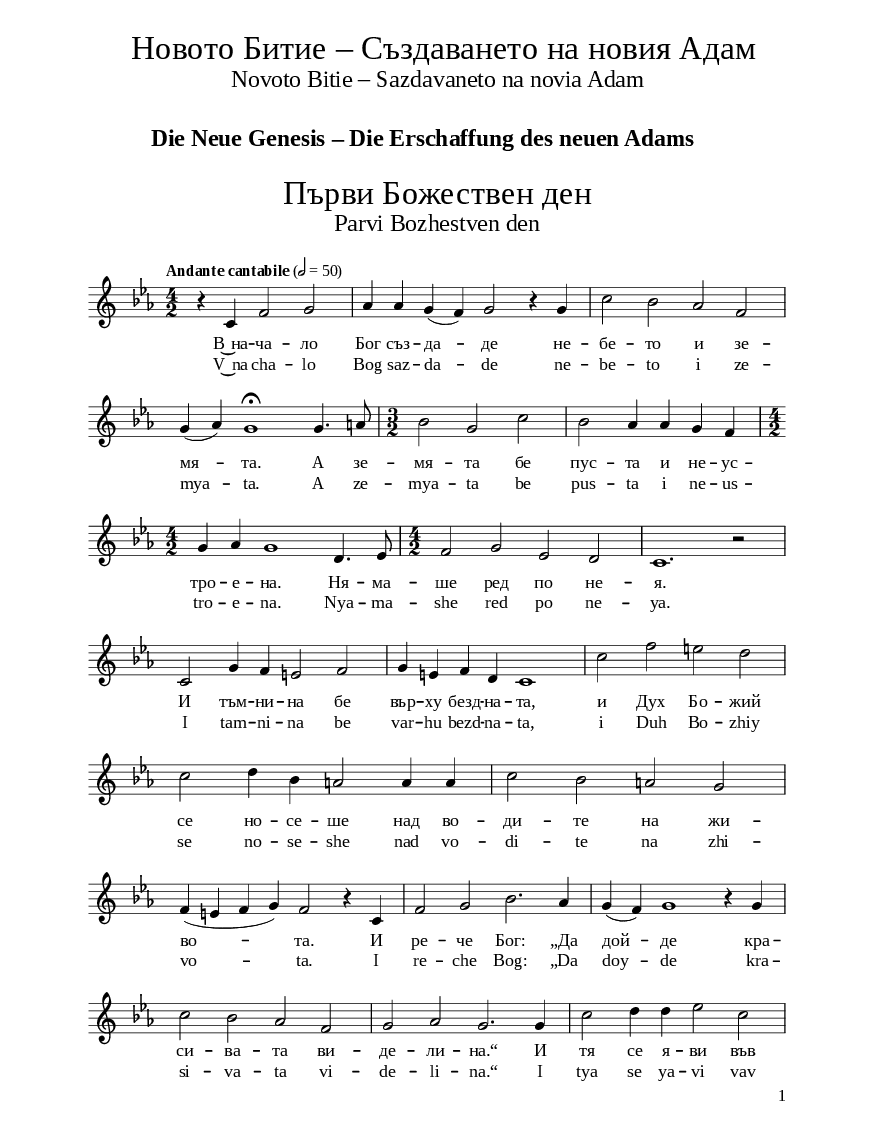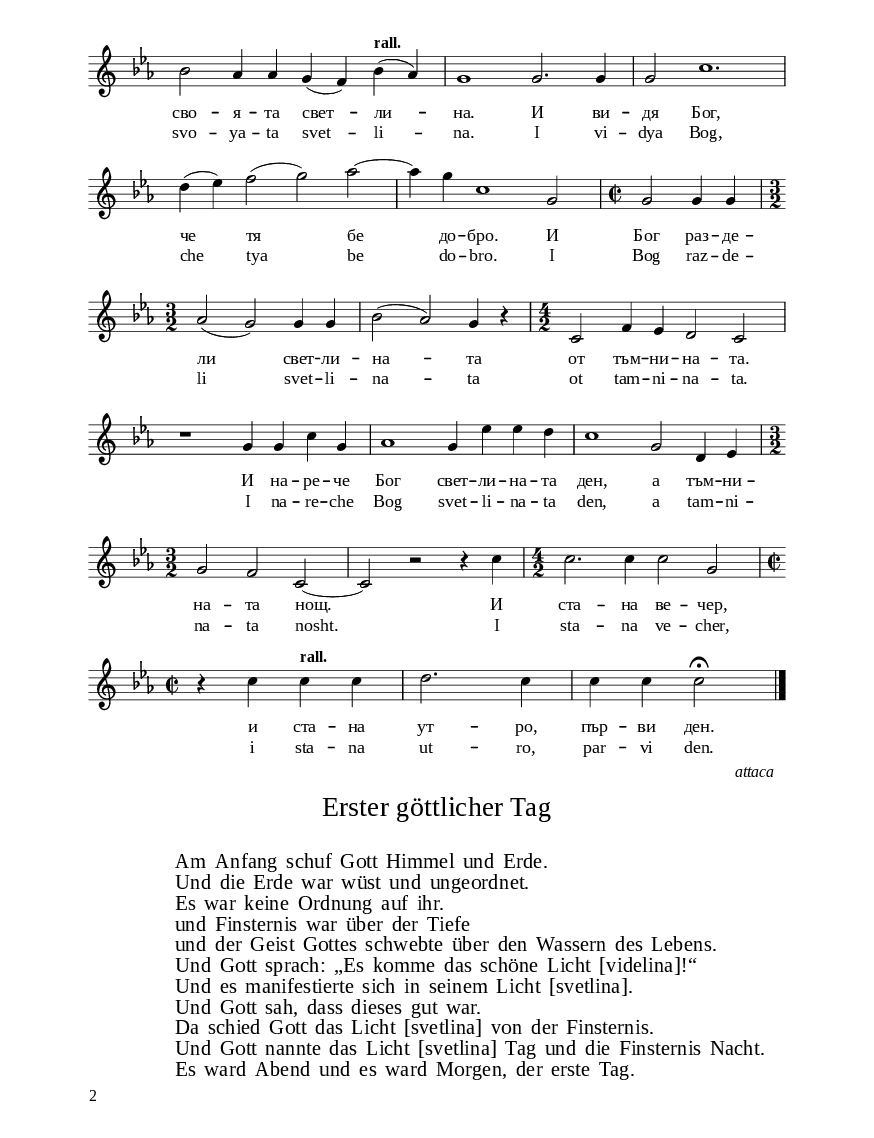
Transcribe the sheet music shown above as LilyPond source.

\version "2.24.0"

% include paper part and global functions
\include "include/globals.ily"

\bookpart {
   \label #'ref191
  \tocItem \markup "Новото Битие – Novoto Bitie"
  \label #'ref191_1
  \tocItem \markup "     Първи Божествен ден – Parvi Bozhestven den"
  \include "include/bookpart-paper.ily"
  \markup \center-column \normal-text \fontsize #6.5 {
    \center-align
    \line { "     Новото Битие – Създаването на новия Адам" }
     \center-align
   
    \vspace #-0.1
    \center-align
    \line \fontsize #-3 { "     Novoto Bitie – Sazdavaneto na novia Adam" }
    \vspace #-0.1
    \center-align
     \hspace #5.1
    \line \fontsize #-3 \bold  { "Die Neue Genesis – Die Erschaffung des neuen Adams" }
    %\vspace #-0.8
    \center-align
    \line \fontsize #-3 { " " }
  }
  \score {
    \include "include/score-layout.ily"

    \new Voice \absolute {
      \clef treble
      \key c \minor
      \time 4/2
      \tempoFunc "Andante cantabile" 2 "50"
      \autoBeamOff
      \partial 2*3
       r4 c'4 f'2 g'2 | % 2
      as'4 as'4 g'4 ( f'4 ) g'2 r4 g'4 | % 3
      c''2 bes'2 as'2 f'2 \break | % 4
      g'4 ( as'4 ) g'1 \fermata g'4. a'8 | % 5
      \time 3/2  bes'2 g'2 c''2 | % 6
      bes'2 as'4 as'4 g'4 f'4 \break | % 7
      \time 4/2  g'4 as'4 g'1 d'4. es'8 | % 8
      \time 4/2  f'2 g'2 es'2 d'2 | % 9
      c'1. r2 \break |
      c'2 g'4 f'4 e'2 f'2 | % 11
      g'4 e'4 f'4 d'4 c'1 | % 12
      c''2 f''2 e''2 d''2 \break | % 13
      c''2 d''4 bes'4 a'2 a'4 a'4 | % 14
      c''2 bes'2 a'2 g'2 \break | % 15
      f'4 ( e'4 f'4 g'4 ) f'2 r4 c'4 | % 16
      f'2 g'2 bes'2. as'4 | % 17
      g'4 ( f'4 ) g'1 r4 g'4 \break | % 18
      c''2 bes'2 as'2 f'2 | % 19
      g'2 as'2 g'2. g'4 |
      c''2 d''4 d''4 es''2 c''2 \break | % 21
      bes'2 as'4 as'4 g'4 ( f'4 )  \tempo "rall." bes'4( as'4 )
      | % 22
      g'1 g'2. g'4 | % 23
      g'2 c''1.  | % 24
      d''4 ( es''4 ) f''2 ( g''2 ) as''2 ~ | % 25
      as''4 g''4 c''1 g'2 | % 26
      \time 2/2  g'2 g'4 g'4 \break | % 27
      \time 3/2  as'2 ( g'2 ) g'4 g'4 | % 28
      bes'2 ( as'2 ) g'4 r4 | % 29
      \time 4/2  c'2 f'4 es'4 d'2 c'2 \break |
      r1 g'4 g'4 c''4 g'4 | % 31
      as'1 g'4 es''4 es''4 d''4 | % 32
      c''1 g'2 d'4 es'4 \break | % 33
      \time 3/2  g'2 f'2 c'2 ~ | % 34
      c'2 r2 r4 c''4 | % 35
      \time 4/2  c''2. c''4 c''2 g'2 \break | % 36
      \time 2/2  r4 c''4 \tempo "rall."  c''4c''4 | % 37
      d''2. c''4 | % 38
      c''4 c''4 c''2 \fermata \bar "|."
    }

    \addlyrics {
      В~на -- ча --
      ло Бог съз -- да -- де не -- бе -- то и зе --
      мя -- та. А зе -- мя -- та бе пус -- та и не
      -- ус -- тро -- е -- на. Ня -- ма -- ше ред по
      не -- я. И тъм -- ни -- на бе вър -- ху безд --
      на -- та, и Дух Бо -- жий се но -- се -- ше
      над во -- ди -- те на жи -- во -- та. И ре --
      че Бог: „Да дой -- де кра -- си -- ва -- та ви
      -- де -- ли -- на.“ И тя се я -- ви във сво --
      я -- та свет -- ли -- на. И ви -- дя Бог, че
      тя бе до -- бро. И Бог раз -- де -- ли свет --
      ли -- на -- та от тъм -- ни -- на -- та. И на --
      ре -- че Бог свет -- ли -- на -- та ден, а тъм
      -- ни -- на -- та нощ. И ста -- на ве -- чер, и
      ста -- на ут -- ро, пър -- ви ден.}
      \addlyrics {
        V~na -- cha --
        lo Bog saz -- da -- de ne -- be -- to i ze --
        mya -- ta. A ze -- mya -- ta be pus -- ta i ne
        -- us -- tro -- e -- na. Nya -- ma -- she red po
        ne -- ya. I tam -- ni -- na be var -- hu bezd --
        na -- ta, i Duh Bo -- zhiy se no -- se -- she
        nad vo -- di -- te na zhi -- vo -- ta. I re --
        che Bog: „Da doy -- de kra -- si -- va -- ta vi
        -- de -- li -- na.“ I tya se ya -- vi vav svo --
        ya -- ta svet -- li -- na. I vi -- dya Bog, che
        tya be do -- bro. I Bog raz -- de -- li svet --
        li -- na -- ta ot tam -- ni -- na -- ta. I na --
        re -- che Bog svet -- li -- na -- ta den, a tam
        -- ni -- na -- ta nosht. I sta -- na ve -- cher, i
        sta -- na ut -- ro, par -- vi den.}

        \header {
          title = \titleFunc "Първи Божествен ден" "Parvi Bozhestven den"
        }

        \midi{}

      } % score

      \markup \raise #2.8 \override #'(baseline-skip . 2) {
        \column {
          \fill-line \italic { "" "" \concat {"attaca" "   " }}
        }
      }

      % include foreign translation(s) of the song
      \version "2.24.1"

\markup \fill-line { \fontsize #deTitleFontSize "Erster göttlicher Tag" }
\markup \null
\markup \null
\markup \fontsize #deCoupletFontSize {
  \hspace #7
  \override #`(baseline-skip . ,deCoupletBaselineSkip)

  \column {
    \line { " " }

\line { " "Am Anfang schuf Gott Himmel und Erde.}

\line { " "Und die Erde war wüst und ungeordnet. }

\line { " "Es war keine Ordnung auf ihr. }

\line { " " und Finsternis war über der Tiefe }

\line { " "und der Geist Gottes schwebte über den Wassern
des Lebens.}

\line { " "Und Gott sprach: „Es komme das schöne Licht [videlina]!“  }

\line { " "Und es manifestierte sich in seinem Licht [svetlina].}

\line { " "Und Gott sah, dass dieses gut war.}

\line { " "Da schied Gott das Licht [svetlina] von der Finsternis.}

\line { " "Und Gott nannte das Licht [svetlina] Tag und die Finsternis Nacht.}

\line { " "Es ward Abend und es ward Morgen, der erste Tag.}

  }
}



    } % bookpart

    % Più mosso
    %
